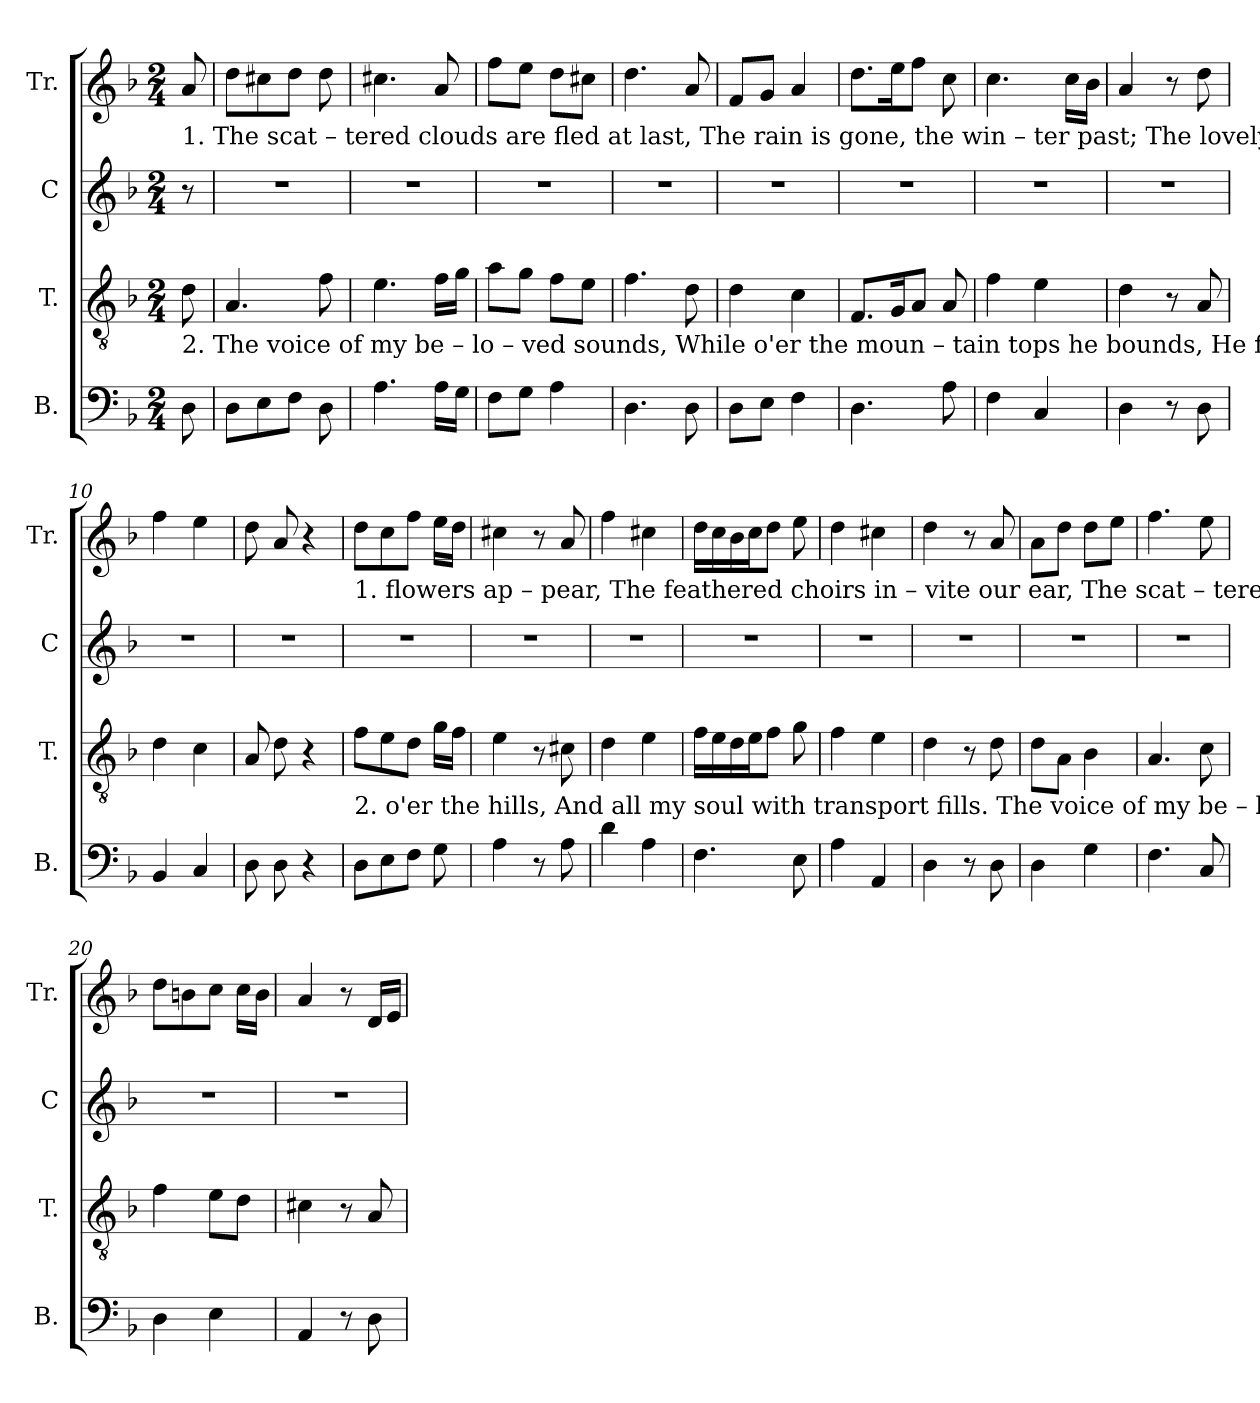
**kern	**kern	**kern	**kern
*part4	*part3	*part2	*part1
*staff4	*staff3	*staff2	*staff1
*I"B.	*I"T.	*I"C	*I"Tr.
*I'B.	*I'T.	*I'C	*I'Tr.
*clefF4	*clefGv2	*clefG2	*clefG2
*k[b-]	*k[b-]	*k[b-]	*k[b-]
*M2/4	*M2/4	*M2/4	*M2/4
*MM80	*MM80	*MM80	*MM80
=1	=1	=1	=1
!	!	!	!LO:TX:b:t=1. The  scat    –    tered  clouds  are    fled       at           last,     The  rain    is      gone,          the    win –  ter    past;    The    lovely     vernal
!	!LO:TX:b:t=2. The   voice          of       my    be   –   lo    –  ved    sounds,  While o'er the    moun   –   tain   tops    he    bounds,  He  flies ex –  ul – ting	!	!
8D\	8d\	8r	8a/
=2	=2	=2	=2
8D\L	4.A/	2r	8dd\L
8E\	.	.	8cc#X\
8F\J	.	.	8dd\J
8D\	8f\	.	8dd\
=3	=3	=3	=3
4.A\	4.e\	2r	4.cc#X\
16A\LL	16f\LL	.	8a/
16G\JJ	16g\JJ	.	.
=4	=4	=4	=4
8F\L	8a\L	2r	8ff\L
8G\J	8g\J	.	8ee\J
4A\	8f\L	.	8dd\L
.	8e\J	.	8cc#X\J
=5	=5	=5	=5
4.D\	4.f\	2r	4.dd\
8D\	8d\	.	8a/
=6	=6	=6	=6
8D\L	4d\	2r	8f/L
8E\J	.	.	8g/J
4F\	4c\	.	4a/
=7	=7	=7	=7
4.D\	8.F/L	2r	8.dd\L
.	16G/K	.	16ee\K
.	8A/J	.	8ff\J
8A\	8A/	.	8cc\
=8	=8	=8	=8
4F\	4f\	2r	4.cc\
4C/	4e\	.	.
.	.	.	16cc\LL
.	.	.	16b-\JJ
=9	=9	=9	=9
4D\	4d\	2r	4a/
8r	8r	.	8r
8D\	8A/	.	8dd\
=10	=10	=10	=10
4BB-/	4d\	2r	4ff\
4C/	4c\	.	4ee\
=11	=11	=11	=11
8D\	8A/	2r	8dd\
8D\	8d\	.	8a/
4r	4r	.	4r
!!LO:LB:g=z
=12	=12	=12	=12
!	!	!	!LO:TX:b:t=1. flowers   ap  –  pear,       The  feathered    choirs              in – vite  our  ear,        The  scat – tered  clouds  are  fled               at          last,    The
!	!LO:TX:b:t=2.  o'er         the      hills,      And   all   my       soul              with   transport  fills.   The   voice    of         my    be  – lo    –    ved       sounds,   While	!	!
8D\L	8f\L	2r	8dd\L
8E\	8e\	.	8cc\
8F\J	8d\J	.	8ff\J
8G\	16g\LL	.	16ee\LL
.	16f\JJ	.	16dd\JJ
=13	=13	=13	=13
4A\	4e\	2r	4cc#X\
8r	8r	.	8r
8A\	8c#X\	.	8a/
=14	=14	=14	=14
4d\	4d\	2r	4ff\
4A\	4e\	.	4cc#X\
=15	=15	=15	=15
4.F\	16f\LL	2r	16dd\LL
.	16e\	.	16cc\
.	16d\	.	16b-\
.	16e\J	.	16cc\J
.	8f\J	.	8dd\J
8E\	8g\	.	8ee\
=16	=16	=16	=16
4A\	4f\	2r	4dd\
4AA/	4e\	.	4cc#X\
=17	=17	=17	=17
4D\	4d\	2r	4dd\
8r	8r	.	8r
8D\	8d\	.	8a/
=18	=18	=18	=18
4D\	8d\L	2r	8a\L
.	8A\J	.	8dd\J
4G\	4B-\	.	8dd\L
.	.	.	8ee\J
=19	=19	=19	=19
4.F\	4.A/	2r	4.ff\
8C/	8c\	.	8ee\
=20	=20	=20	=20
4D\	4f\	2r	8dd\L
.	.	.	8bn\
4E\	8e\L	.	8cc\J
.	8d\J	.	16cc\LL
.	.	.	16b\JJ
=21	=21	=21	=21
4AA/	4c#X\	2r	4a/
8r	8r	.	8r
8D\	8A/	.	16d/LL
.	.	.	16e/JJ
=	=	=	=
*-	*-	*-	*-
